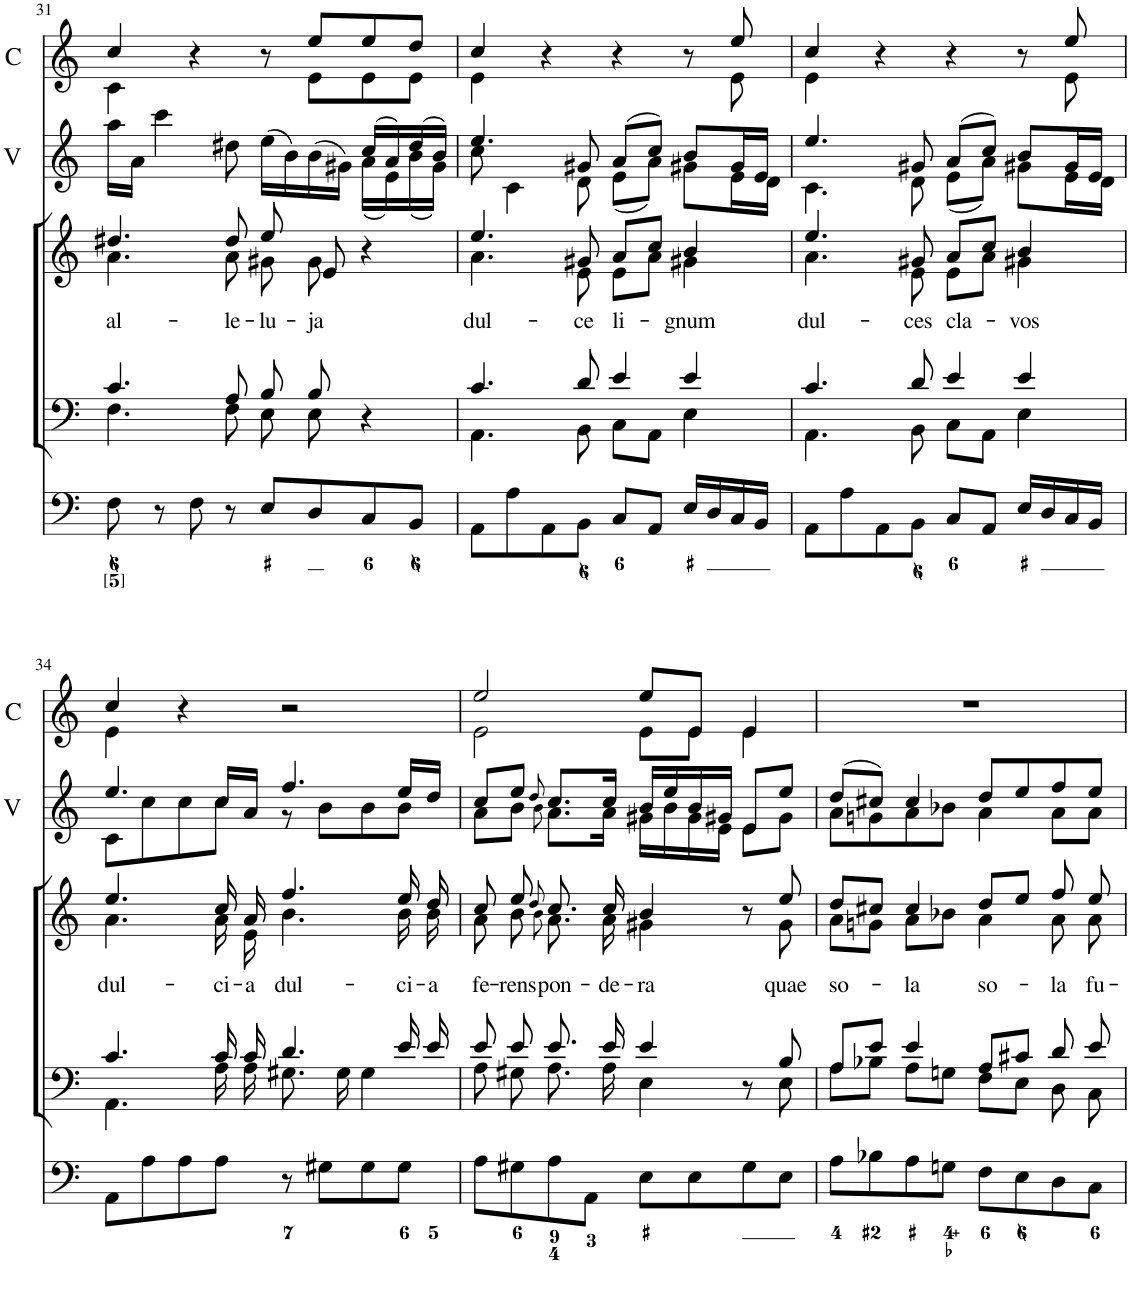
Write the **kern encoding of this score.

**kern	**kern	**kern	**text	**kern	**kern	**kern	**kern
*part7	*part6	*part5	*part5	*part4	*part3	*part2	*part1
*staff7	*staff6	*staff5	*staff5	*staff4	*staff3	*staff2	*staff1
*I"Organ	*I"Voice	*I"Voice	*	*I"Violin	*I"Violin	*I"2 Violini	*I"2 Clarini in C
*	*	*	*	*I'Vln.	*I'Vln.	*I'V	*I'C
!!LO:PB:g=z
*clefF4	*clefF4	*clefG2	*	*clefG2	*clefG2	*clefG2	*clefG2
*k[]	*k[]	*k[]	*	*k[]	*k[]	*k[]	*k[]
*M4/4	*M4/4	*M4/4	*	*M4/4	*M4/4	*M4/4	*M4/4
*met(c)	*met(c)	*met(c)	*	*met(c)	*met(c)	*met(c)	*met(c)
=31	=31	=31	=31	=31	=31	=31	=31
*	*^	*	*	*	*	*	*
!	!	!	!	!LO:LY:b	!	!	!	!
*	*	*	*^	*	*	*	*^	*^
8F\	4.c/	4.F\	4.dd#X/	4.a\	al-	16aaLL	16aaLL	16aa\LL	2.ryy	4cc/	4c\
.	.	.	.	.	.	16aJJ	16aJJ	16a\JJ	.	.	.
8r	.	.	.	.	.	4ccc	4ccc	4ccc\	.	.	.
8F\	.	.	.	.	.	.	.	.	.	4r	4.ryy
!	!	!	!	!	!LO:LY:b	!	!	!	!	!	!
8r	8A/	8F\	8dd#/	8a\	-le-	8dd#X	8dd#X	8dd#X\	.	.	.
!	!	!	!	!	!LO:LY:b	!	!	!	!	!	!
8E/L	8B/	8E\	8ee/	8g#X\	-lu-	(16eeLL	(16eeLL	(16ee\LL	.	8r	.
.	.	.	.	.	.	16b)	16b)	16b\)	.	.	.
!	!	!	!	!	!LO:LY:b	!	!	!	!	!	!
8D/	8B/	8E\	8e/	8g#\	-ja	(16b	(16b	(16b\	.	8ee/L	8e\L
.	.	.	.	.	.	16g#XJJ)	16g#XJJ)	16g#X\JJ)	.	.	.
!	!	!	!	!	!	!	!LO:TX:b:t=div	!	!	!	!
!	!	!	!	!	!	!LO:TX:a:t=div	!	!	!	!	!
8C/	4r	4ryy	4r	4ryy	.	(16a	(16cc	(16cc/LL	(16a\LL	8ee/	8e\
.	.	.	.	.	.	16e)	16a)	16a/)	16e\)	.	.
8BB/J	.	.	.	.	.	(16b	(16dd#	(16dd#/	(16b\	8dd/J	8e\J
.	.	.	.	.	.	16g#)	16b)	16b/JJ)	16g#\JJ)	.	.
=32	=32	=32	=32	=32	=32	=32	=32	=32	=32	=32	=32
!	!	!	!	!	!LO:LY:b	!	!	!	!	!	!
8AA\L	4.c/	4.AA\	4.ee/	4.a\	dul-	8cc	4.ee	4.ee/	8cc\	4cc/	4e\
8A\	.	.	.	.	.	4c	.	.	4c\	.	.
8AA\	.	.	.	.	.	.	.	.	.	4r	8ryy
!	!	!	!	!	!LO:LY:b	!	!	!	!	!	!
*	*	*	*	*	*	*	*	*	*	*v	*v
8BB\J	8d/	8BB\	8g#X/	8e\	-ce	8d	8g#X	8g#X/	8d\	.
!	!	!	!	!	!LO:LY:b	!	!	!	!	!
8C/L	4e/	8C\L	8a/L	8e\L	li-	(8e	(8a	(8a/L	(8e\L	4r
8AA/J	.	8AA\J	8cc/J	8a\J	.	8a)	8cc)	8cc/J)	8a\J)	.
!	!	!	!	!	!LO:LY:b	!	!	!	!	!
16E/LL	4e/	4E\	4b/	4g#X\	-gnum	8g#X	8b	8b/L	8g#X\L	8r
16D/	.	.	.	.	.	.	.	.	.	.
*	*	*	*	*	*	*	*	*	*	*^
16C/	.	.	.	.	.	16e	16g#	16g#/L	16e\L	8ee/	8e\
16BB/JJ	.	.	.	.	.	16d	16e	16e/JJ	16d\JJ	.	.
=33	=33	=33	=33	=33	=33	=33	=33	=33	=33	=33	=33
!	!	!	!	!	!LO:LY:b	!	!	!	!	!	!
8AA\L	4.c/	4.AA\	4.ee/	4.a\	dul-	4.c	4.ee	4.ee/	4.c\	4cc/	4e\
8A\	.	.	.	.	.	.	.	.	.	.	.
8AA\	.	.	.	.	.	.	.	.	.	4r	8ryy
!	!	!	!	!	!LO:LY:b	!	!	!	!	!	!
*	*	*	*	*	*	*	*	*	*	*v	*v
8BB\J	8d/	8BB\	8g#X/	8e\	-ces	8d	8g#X	8g#X/	8d\	.
!	!	!	!	!	!LO:LY:b	!	!	!	!	!
8C/L	4e/	8C\L	8a/L	8e\L	cla-	(8e	(8a	(8a/L	(8e\L	4r
8AA/J	.	8AA\J	8cc/J	8a\J	.	8a)	8cc)	8cc/J)	8a\J)	.
!	!	!	!	!	!LO:LY:b	!	!	!	!	!
16E/LL	4e/	4E\	4b/	4g#X\	-vos	8g#X	8b	8b/L	8g#X\L	8r
16D/	.	.	.	.	.	.	.	.	.	.
*	*	*	*	*	*	*	*	*	*	*^
16C/	.	.	.	.	.	16e	16g#	16g#/L	16e\L	8ee/	8e\
16BB/JJ	.	.	.	.	.	16d	16e	16e/JJ	16d\JJ	.	.
!!LO:LB:g=z	!!
=34	=34	=34	=34	=34	=34	=34	=34	=34	=34	=34	=34
!	!	!	!	!	!LO:LY:b	!	!	!	!	!	!
8AA\L	4.c/	4.AA\	4.ee/	4.a\	dul-	8c	4.ee	4.ee/	8c\L	4cc/	4e\
8A\	.	.	.	.	.	8cc	.	.	8cc\	.	.
8A\	.	.	.	.	.	8cc	.	.	8cc\	4r	2.ryy
!	!	!	!	!	!LO:LY:b	!	!	!	!	!	!
8A\J	16c/	16A\	16cc/	16a\	-ci-	8cc	16cc	16cc/LL	8cc\J	.	.
!	!	!	!	!	!LO:LY:b	!	!	!	!	!	!
.	16c/	16A\	16a/	16e\	-a	.	16a	16a/JJ	.	.	.
!	!	!	!	!	!LO:LY:b	!	!	!	!	!	!
8r	4.d/	8.G#X\	4.ff/	4.b\	dul-	8r	4.ff	4.ff/	8r	2r	.
8G#X\L	.	.	.	.	.	8b	.	.	8b\L	.	.
.	.	16G#\	.	.	.	.	.	.	.	.	.
8G#\	.	4G#\	.	.	.	8b	.	.	8b\	.	.
!	!	!	!	!	!LO:LY:b	!	!	!	!	!	!
8G#\J	16e/	.	16ee/	16b\	-ci-	8b	16ee	16ee/LL	8b\J	.	.
!	!	!	!	!	!LO:LY:b	!	!	!	!	!	!
.	16e/	.	16dd/	16b\	-a	.	16dd	16dd/JJ	.	.	.
=35	=35	=35	=35	=35	=35	=35	=35	=35	=35	=35	=35
!	!	!	!	!	!LO:LY:b	!	!	!	!	!	!
8A\L	8e/	8A\	8cc/	8a\	fe-	8a	8cc	8cc/L	8a\L	2ee/	2e\
!	!	!	!	!	!LO:LY:b	!	!	!	!	!	!
8G#X\	8e/	8G#X\	8ee/	8b\	-rens	8b	8ee	8ee/J	8b\J	.	.
.	.	.	8qdd/	8qb\	.	8qb	8qdd	8qdd/	8qb\	.	.
!	!	!	!	!	!LO:LY:b	!	!	!	!	!	!
8A\	8.e/	8.A\	8.cc/	8.a\	pon-	8.a	8.cc	8.cc/L	8.a\L	.	.
8AA\J	.	.	.	.	.	.	.	.	.	.	.
!	!	!	!	!	!LO:LY:b	!	!	!	!	!	!
.	16e/	16A\	16cc/	16a\	-de-	16a	16cc	16cc/Jk	16a\Jk	.	.
!	!	!	!	!	!LO:LY:b	!	!	!	!	!	!
8E\L	4e/	4E\	4b/	4g#X\	-ra	16g#X	16b	16b/LL	16g#X\LL	8ee/L	8e\L
.	.	.	.	.	.	16b	16ee	16ee/	16b\	.	.
8E\	.	.	.	.	.	16g#	16b	16b/	16g#\	8e/J	8e\J
.	.	.	.	.	.	16e	16g#X	16g#X/JJ	16e\JJ	.	.
8G#\	8r	8ryy	8r	8ryy	.	8e	8e	8e/L	8e\L	4e/	4e\
!	!	!	!	!	!LO:LY:b	!	!	!	!	!	!
8E\J	8B/	8E\	8ee/	8g#\	quae	8g#	8ee	8ee/J	8g#\J	.	.
*	*	*	*	*	*	*	*	*	*	*v	*v
=36	=36	=36	=36	=36	=36	=36	=36	=36	=36	=36
!	!	!	!	!	!LO:LY:b	!	!	!	!	!
8A\L	8A/L	8A\L	8dd/L	8a\L	so-	8a	(8dd	(8dd/L	8a\L	1r
8B-X\	8e/J	8B-X\J	8cc#X/J	8gn\J	.	8gn	8cc#X)	8cc#X/J)	8gn\	.
!	!	!	!	!	!LO:LY:b	!	!	!	!	!
8A\	4e/	8A\L	4cc#/	8a\L	-la	8a	4cc#	4cc#/	8a\	.
8Gn\J	.	8Gn\J	.	8b-X\J	.	8b-X	.	.	8b-X\J	.
!	!	!	!	!	!LO:LY:b	!	!	!	!	!
8F\L	8A/L	8F\L	8dd/L	4a\	so-	4a	8dd	8dd/L	4a\	.
8E\	8c#X/J	8E\J	8ee/J	.	.	.	8ee	8ee/	.	.
!	!	!	!	!	!LO:LY:b	!	!	!	!	!
8D\	8d/	8D\	8ff/	8a\	-la	8a	8ff	8ff/	8a\L	.
!	!	!	!	!	!LO:LY:b	!	!	!	!	!
8C\J	8e/	8C\	8ee/	8a\	fu-	8a	8ee	8ee/J	8a\J	.
*	*v	*v	*	*	*	*	*	*v	*v	*
*	*	*v	*v	*	*	*	*	*
=	=	=	=	=	=	=	=
*-	*-	*-	*-	*-	*-	*-	*-
